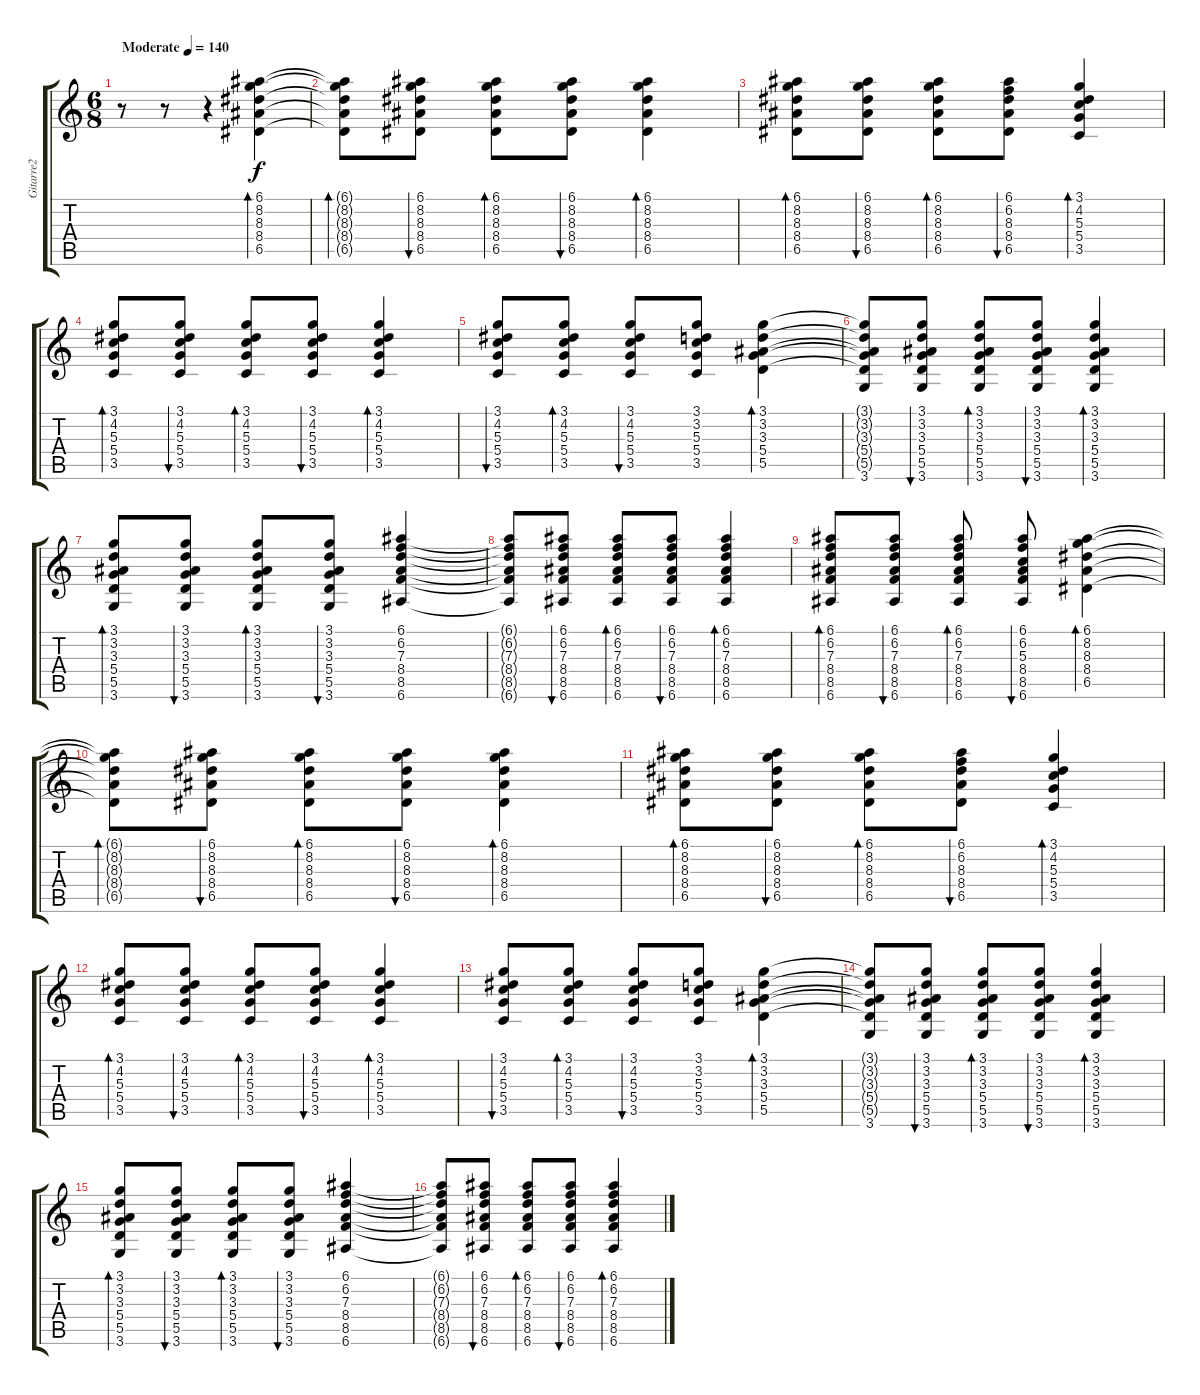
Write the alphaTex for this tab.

\track ("Gitarre2" "Gitarre2") {instrument acousticguitarsteel}
\staff {score tabs}
\tuning (E4 B3 G3 D3 A2 E2) {hide}
\ts (6 8)
\tempo (140 "Moderate")
\clef g2
\ks c
r.8{dy f instrument acousticguitarsteel} r.8 r.4 (6.1 8.2 8.3 8.4 6.5).4{bd 240} |
(6.1{t} 8.2{t} 8.3{t} 8.4{t} 6.5{t}).8{bd 240} (6.1 8.2 8.3 8.4 6.5).8{bu 120 beam split} (6.1 8.2 8.3 8.4 6.5).8{bd 120 beam merge} (6.1 8.2 8.3 8.4 6.5).8{bu 120} (6.1 8.2 8.3 8.4 6.5).4{bd 120} |
(6.1 8.2 8.3 8.4 6.5).8{bd 120} (6.1 8.2 8.3 8.4 6.5).8{bu 120 beam split} (6.1 8.2 8.3 8.4 6.5).8{bd 120 beam merge} (6.1 6.2 8.3 8.4 6.5).8{bu 120} (3.1 4.2 5.3 5.4 3.5).4{bd 120} |
(3.1 4.2 5.3 5.4 3.5).8{bd 120} (3.1 4.2 5.3 5.4 3.5).8{bu 120 beam split} (3.1 4.2 5.3 5.4 3.5).8{bd 120 beam merge} (3.1 4.2 5.3 5.4 3.5).8{bu 120} (3.1 4.2 5.3 5.4 3.5).4{bd 120} |
(3.1 4.2 5.3 5.4 3.5).8{bu 120} (3.1 4.2 5.3 5.4 3.5).8{bd 120 beam split} (3.1 4.2 5.3 5.4 3.5).8{bu 120 beam merge} (3.1 3.2 5.3 5.4 3.5).8 (3.1 3.2 3.3 5.4 5.5).4{bd 120} |
(3.1{t} 3.2{t} 3.3{t} 5.4{t} 5.5{t} 3.6).8 (3.1 3.2 3.3 5.4 5.5 3.6).8{bu 120 beam split} (3.1 3.2 3.3 5.4 5.5 3.6).8{bd 120 beam merge} (3.1 3.2 3.3 5.4 5.5 3.6).8{bu 120} (3.1 3.2 3.3 5.4 5.5 3.6).4{bd 120} |
(3.1 3.2 3.3 5.4 5.5 3.6).8{bd 120} (3.1 3.2 3.3 5.4 5.5 3.6).8{bu 120 beam split} (3.1 3.2 3.3 5.4 5.5 3.6).8{bd 120 beam merge} (3.1 3.2 3.3 5.4 5.5 3.6).8{bu 120} (6.1 6.2 7.3 8.4 8.5 6.6).4 |
(6.1{t} 6.2{t} 7.3{t} 8.4{t} 8.5{t} 6.6{t}).8 (6.1 6.2 7.3 8.4 8.5 6.6).8{bu 120 beam split} (6.1 6.2 7.3 8.4 8.5 6.6).8{bd 120 beam merge} (6.1 6.2 7.3 8.4 8.5 6.6).8{bu 120} (6.1 6.2 7.3 8.4 8.5 6.6).4{bd 120} |
(6.1 6.2 7.3 8.4 8.5 6.6).8{bd 120} (6.1 6.2 7.3 8.4 8.5 6.6).8{bu 120 beam split} (6.1 6.2 7.3 8.4 8.5 6.6).8{bd 120} (6.1 6.2 5.3 8.4 8.5 6.6).8{bu 120} (6.1 8.2 8.3 8.4 6.5).4{bd 120} |
(6.1{t} 8.2{t} 8.3{t} 8.4{t} 6.5{t}).8{bd 240} (6.1 8.2 8.3 8.4 6.5).8{bu 120 beam split} (6.1 8.2 8.3 8.4 6.5).8{bd 120 beam merge} (6.1 8.2 8.3 8.4 6.5).8{bu 120} (6.1 8.2 8.3 8.4 6.5).4{bd 120} |
(6.1 8.2 8.3 8.4 6.5).8{bd 120} (6.1 8.2 8.3 8.4 6.5).8{bu 120 beam split} (6.1 8.2 8.3 8.4 6.5).8{bd 120 beam merge} (6.1 6.2 8.3 8.4 6.5).8{bu 120} (3.1 4.2 5.3 5.4 3.5).4{bd 120} |
(3.1 4.2 5.3 5.4 3.5).8{bd 120} (3.1 4.2 5.3 5.4 3.5).8{bu 120 beam split} (3.1 4.2 5.3 5.4 3.5).8{bd 120 beam merge} (3.1 4.2 5.3 5.4 3.5).8{bu 120} (3.1 4.2 5.3 5.4 3.5).4{bd 120} |
(3.1 4.2 5.3 5.4 3.5).8{bu 120} (3.1 4.2 5.3 5.4 3.5).8{bd 120 beam split} (3.1 4.2 5.3 5.4 3.5).8{bu 120 beam merge} (3.1 3.2 5.3 5.4 3.5).8 (3.1 3.2 3.3 5.4 5.5).4{bd 120} |
(3.1{t} 3.2{t} 3.3{t} 5.4{t} 5.5{t} 3.6).8 (3.1 3.2 3.3 5.4 5.5 3.6).8{bu 120 beam split} (3.1 3.2 3.3 5.4 5.5 3.6).8{bd 120 beam merge} (3.1 3.2 3.3 5.4 5.5 3.6).8{bu 120} (3.1 3.2 3.3 5.4 5.5 3.6).4{bd 120} |
(3.1 3.2 3.3 5.4 5.5 3.6).8{bd 120} (3.1 3.2 3.3 5.4 5.5 3.6).8{bu 120 beam split} (3.1 3.2 3.3 5.4 5.5 3.6).8{bd 120 beam merge} (3.1 3.2 3.3 5.4 5.5 3.6).8{bu 120} (6.1 6.2 7.3 8.4 8.5 6.6).4 |
(6.1{t} 6.2{t} 7.3{t} 8.4{t} 8.5{t} 6.6{t}).8 (6.1 6.2 7.3 8.4 8.5 6.6).8{bu 120 beam split} (6.1 6.2 7.3 8.4 8.5 6.6).8{bd 120 beam merge} (6.1 6.2 7.3 8.4 8.5 6.6).8{bu 120} (6.1 6.2 7.3 8.4 8.5 6.6).4{bd 120}
